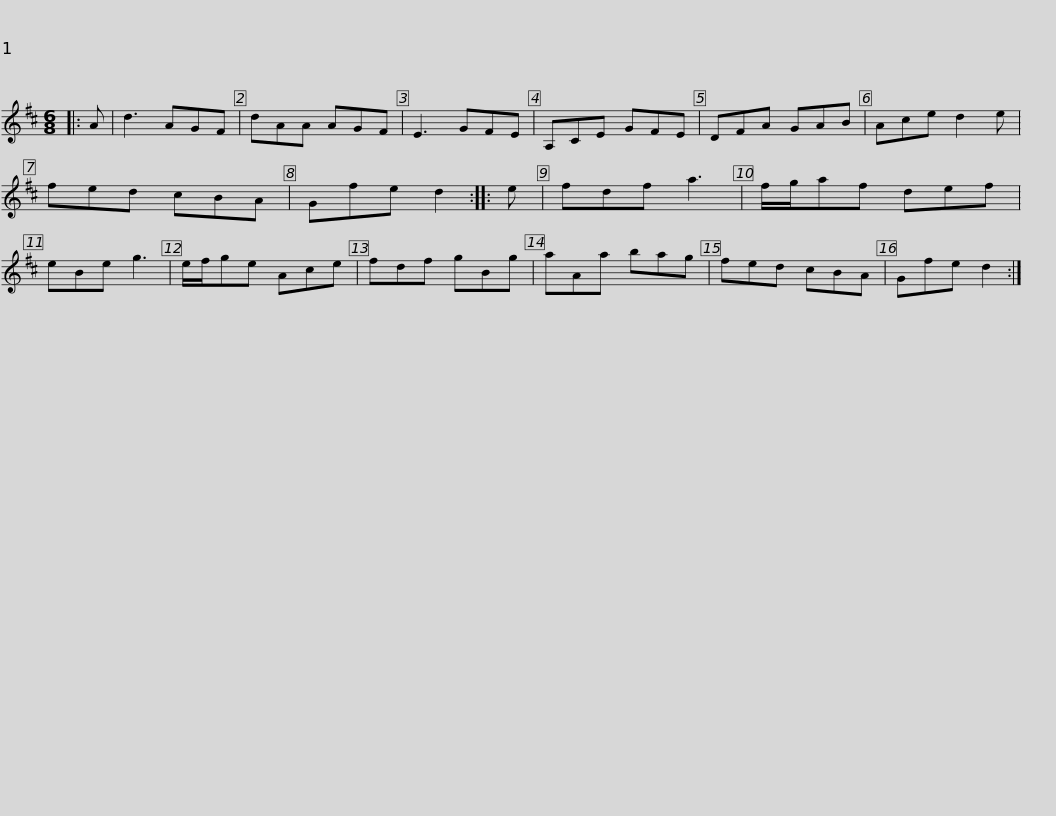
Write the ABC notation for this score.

X:1
L:1/8
M:6/8
I:linebreak $
K:D
V:1 treble
V:1
|: A | d3 AGF | dAA AGF | E3 GFE | A,CE GFE | %5
 DFA GAB | Ace d2 e | fed cBA |$ Gfe d2 :: e | %10
 fdf a3 | f/g/af def | eBe g3 | e/f/ge Ace | fdf gBg | %15
 aAa bag |$ fed cBA | Gfe d2 :| %18
